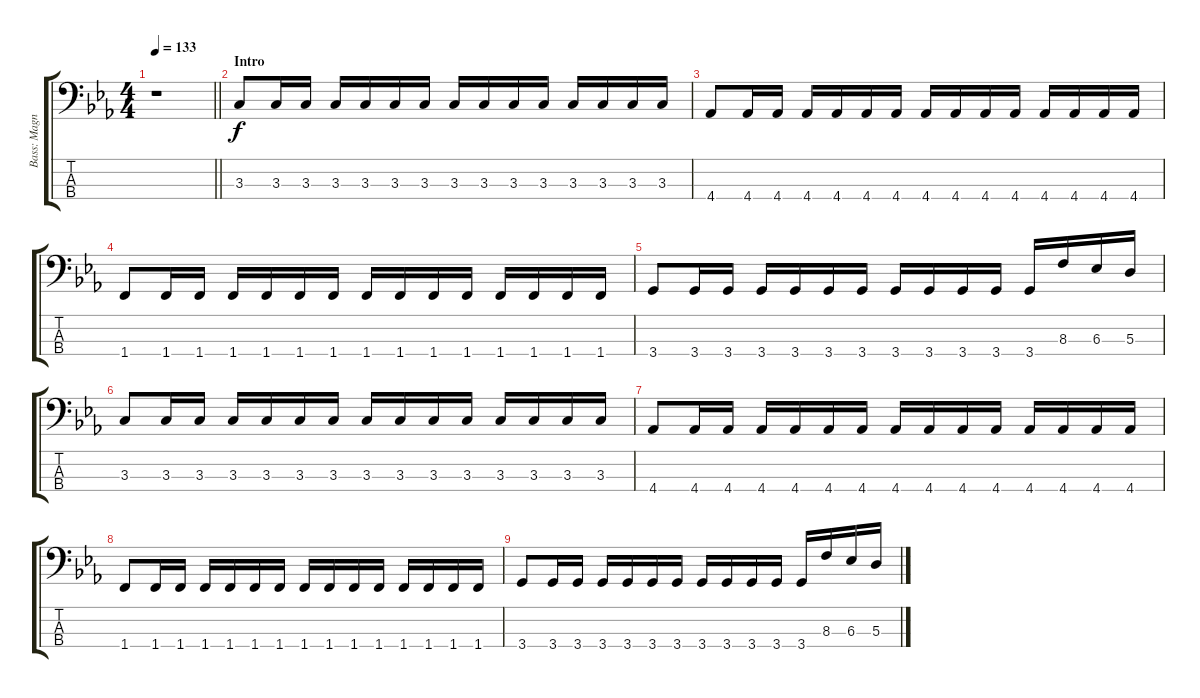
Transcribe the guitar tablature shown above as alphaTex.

\track ("Bass: Magnus Ek" "Bass: Magn") {instrument electricbassfinger}
\staff {score tabs}
\tuning (G2 D2 A1 E1) {hide}
\ts (4 4)
\tempo 133
\clef f4
\barLineRight lightlight
\ks cminor
r.1{dy f instrument electricbassfinger} |
\section ("" "Intro")
3.3.8 3.3.16 3.3.16 3.3.16 3.3.16 3.3.16 3.3.16 3.3.16 3.3.16 3.3.16 3.3.16 3.3.16 3.3.16 3.3.16 3.3.16 |
4.4.8 4.4.16 4.4.16 4.4.16 4.4.16 4.4.16 4.4.16 4.4.16 4.4.16 4.4.16 4.4.16 4.4.16 4.4.16 4.4.16 4.4.16 |
1.4.8 1.4.16 1.4.16 1.4.16 1.4.16 1.4.16 1.4.16 1.4.16 1.4.16 1.4.16 1.4.16 1.4.16 1.4.16 1.4.16 1.4.16 |
3.4.8 3.4.16 3.4.16 3.4.16 3.4.16 3.4.16 3.4.16 3.4.16 3.4.16 3.4.16 3.4.16 3.4.16 8.3.16 6.3.16 5.3.16 |
3.3.8 3.3.16 3.3.16 3.3.16 3.3.16 3.3.16 3.3.16 3.3.16 3.3.16 3.3.16 3.3.16 3.3.16 3.3.16 3.3.16 3.3.16 |
4.4.8 4.4.16 4.4.16 4.4.16 4.4.16 4.4.16 4.4.16 4.4.16 4.4.16 4.4.16 4.4.16 4.4.16 4.4.16 4.4.16 4.4.16 |
1.4.8 1.4.16 1.4.16 1.4.16 1.4.16 1.4.16 1.4.16 1.4.16 1.4.16 1.4.16 1.4.16 1.4.16 1.4.16 1.4.16 1.4.16 |
3.4.8 3.4.16 3.4.16 3.4.16 3.4.16 3.4.16 3.4.16 3.4.16 3.4.16 3.4.16 3.4.16 3.4.16 8.3.16 6.3.16 5.3.16
